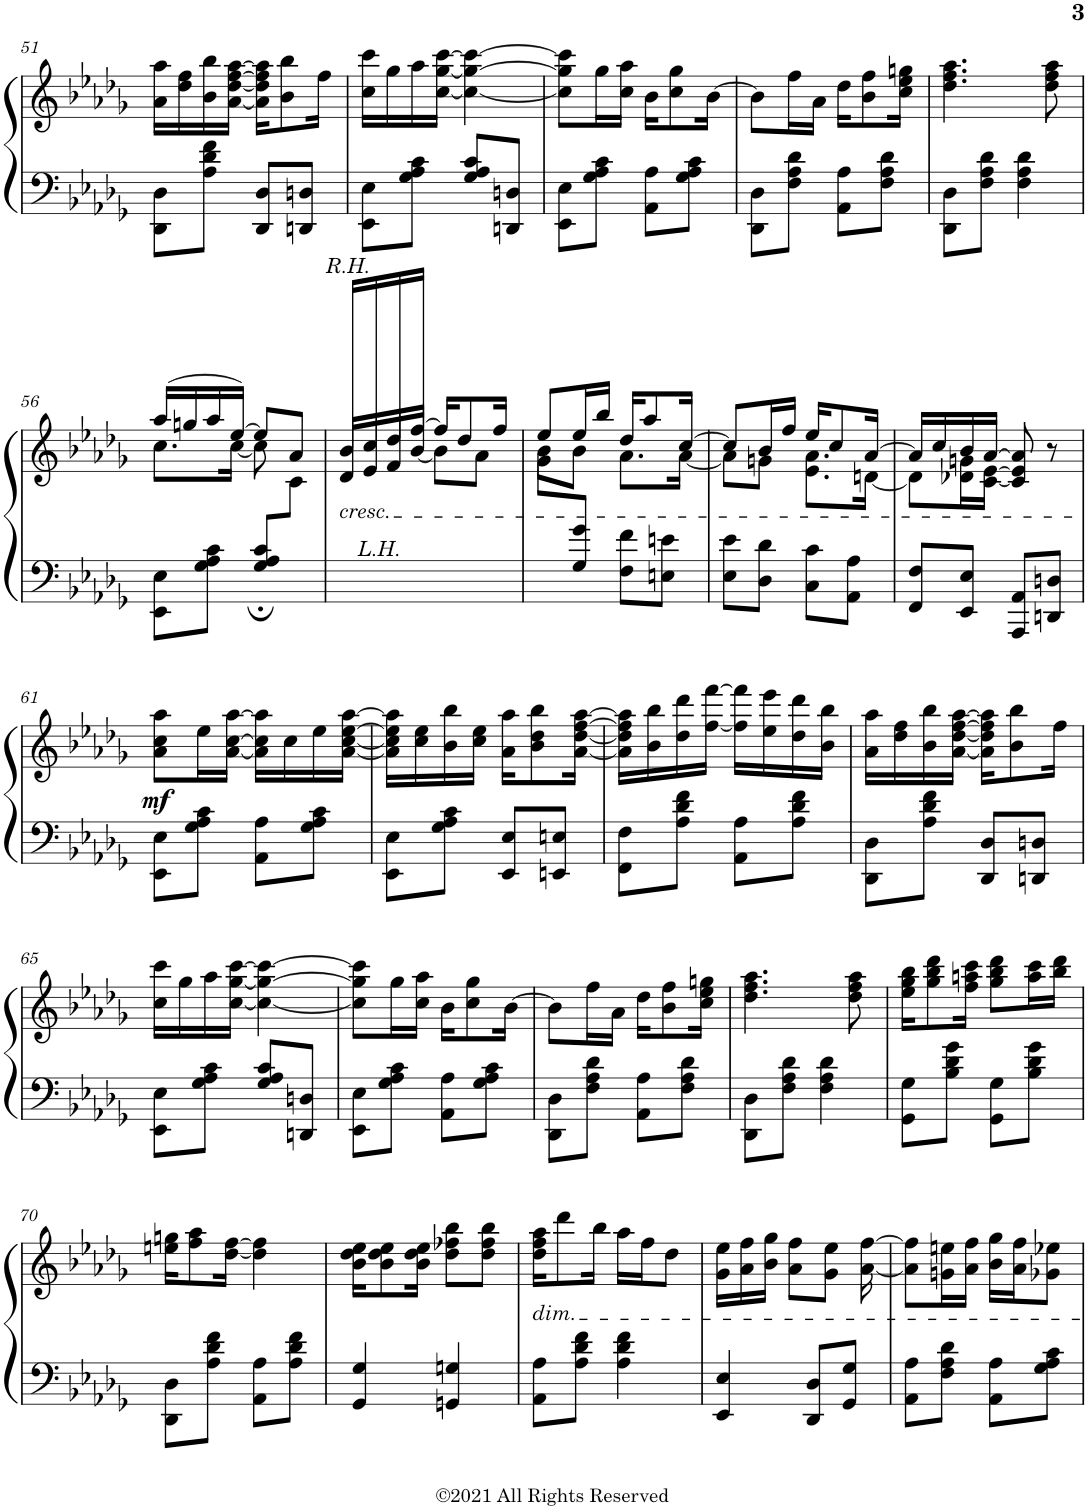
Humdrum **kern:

**kern	**kern	**dynam
*part1	*part1	*part1
*staff2	*staff1	*staff1/2
*I"Honky Tonk Piano	*	*
*I'Hnk. Pno.	*	*
!!LO:PB:g=z
*clefF4	*clefG2	*
*k[b-e-a-d-g-]	*k[b-e-a-d-g-]	*
*M2/4	*M2/4	*
=51	=51	=51
8DD-\ 8D-\L	16a-\ 16aa-\LL	.
.	16dd-\ 16ff\	.
8A-\ 8d-\ 8f\J	16b-\ 16bb-\	.
.	[16a-\ [<16dd-\ [16ff\ [16aa-\JJ	.
8DD-/ 8D-/L	16a-\] 16dd-\] 16ff\] 16aa-\]KL	.
.	8b-\ 8bb-\	.
8DDn/ 8Dn/J	.	.
.	16ff\Jk	.
=52	=52	=52
8EE-\ 8E-\L	16cc\ 16ccc\LL	.
.	16gg-\	.
8G-\ 8A-\ 8c\J	16aa-\	.
.	[16cc\ [<16gg-\ [16ccc\JJ	.
8G-/ 8A-/ 8c/L	4cc\_ 4gg-\_ 4ccc\_	.
8DDn/ 8Dn/J	.	.
=53	=53	=53
8EE-\ 8E-\L	8cc\] 8gg-\] 8ccc\]L	.
8G-\ 8A-\ 8c\J	16gg-\L	.
.	16cc\ 16aa-\JJ	.
8AA-\ 8A-\L	16b-\KL	.
.	8cc\ 8gg-\	.
8G-\ 8A-\ 8c\J	.	.
.	[16b-\Jk	.
=54	=54	=54
8DD-\ 8D-\L	8b-\L]	.
8F\ 8A-\ 8d-\J	16ff\L	.
.	16a-\JJ	.
8AA-\ 8A-\L	16dd-\KL	.
.	8b-\ 8ff\	.
8F\ 8A-\ 8d-\J	.	.
.	16cc\ 16ee-\ 16ggn\Jk	.
=55	=55	=55
8DD-\ 8D-\L	4.dd-\ 4.ff\ 4.aa-\	.
8F\ 8A-\ 8d-\J	.	.
4F\ 4A-\ 4d-\	.	.
.	8dd-\ 8ff\ 8aa-\	.
!!LO:LB:g=z
=56	=56	=56
*	*^	*
*	*	*^	*
8EE-\ 8E-\L	(16aa-/LL	8.cc\L	4.ryy	.
.	16ggn/	.	.	.
8G-\ 8A-\ 8c\J	16aa-/	.	.	.
.	[16ee-/JJ)	[16cc\Jk	.	.
8G-/; 8A-/; 8c/;L	8ee-/L]	8cc\]	.	.
8ryy	8a-/J	8ryy	8c\J	.
=57	=57	=57	=57	=57
!	!LO:TX:a:i:t=R.H.	!	!	!
!	!LO:TX:b:i:t=cresc.	!	!	!
!LO:TX:a:i:t=L.H.	!	!	!	!
*	*	*v	*v	*
2ryy	16b-/LL	16d-/LL	.
.	16cc/	16e-/	.
.	16dd-/	16f/	.
.	[>16ff/JJ	[<16b-/JJ	.
.	16ff/KL]	8b-\L]	.
.	8dd-/	.	.
.	.	8a-\J	.
.	16ff/Jk	.	.
=58	=58	=58	=58
*	*	*^	*
8ryy	8ee-/L	8b-\L	8g-\L	.
8G-/ 8g-/J	16ee-/L	8b-\J	4.ryy	.
.	16bb-/JJ	.	.	.
8F\ 8f\L	16dd-/KL	8.a-\L	.	.
.	8aa-/	.	.	.
8En\ 8en\J	.	.	.	.
.	[16cc/Jk	[16a-\Jk	.	.
*	*	*v	*v	*
=59	=59	=59	=59
8E-\ 8e-\L	8cc/L]	8a-\L]	.
8D-\ 8d-\J	16b-/L	8gn\J	.
.	16ff/JJ	.	.
8C\ 8c\L	16ee-/KL	8.e-\ 8.a-\L	.
.	8cc/	.	.
8AA-\ 8A-\J	.	.	.
.	[16a-/Jk	[16dn\Jk	.
=60	=60	=60	=60
8FF/ 8F/L	16a-/LL]	8d\L]	.
.	16cc/	.	.
8EE-/ 8E-/J	16b-/	16d-X\ 16gn\L	.
.	[16a-/JJ	[16c\ [>16e-\JJ	.
8AAA-/ 8AA-/L	8c/] 8e-/] 8a-/]	4ryy	.
8DDn/ 8Dn/J	8r	.	.
*	*v	*v	*
!!LO:LB:g=z
=61	=61	=61
!	!	!LO:DY:b
8EE-\ 8E-\L	8a-\ 8cc\ 8aa-\L	mf
8G-\ 8A-\ 8c\J	16ee-\L	.
.	[16a-\ [16cc\ [16aa-\JJ	.
8AA-\ 8A-\L	16a-\] 16cc\] 16aa-\]LL	.
.	16cc\	.
8G-\ 8A-\ 8c\J	16ee-\	.
.	[16a-\ [<16cc\ [16ee-\ [16aa-\JJ	.
=62	=62	=62
8EE-\ 8E-\L	16a-\] 16cc\] 16ee-\] 16aa-\]LL	.
.	16cc\ 16ee-\	.
8G-\ 8A-\ 8c\J	16b-\ 16bb-\	.
.	16cc\ 16ee-\JJ	.
8EE-/ 8E-/L	16a-\ 16aa-\KL	.
.	8b-\ 8dd-\ 8bb-\	.
8EEn/ 8En/J	.	.
.	[16a-\ [<16dd-\ [16ff\ [16aa-\Jk	.
=63	=63	=63
8FF\ 8F\L	16a-\] 16dd-\] 16ff\] 16aa-\]LL	.
.	16b-\ 16bb-\	.
8A-\ 8d-\ 8f\J	16dd-\ 16ddd-\	.
.	[16ff\ [16fff\JJ	.
8AA-\ 8A-\L	16ff\] 16fff\]LL	.
.	16ee-\ 16eee-\	.
8A-\ 8d-\ 8f\J	16dd-\ 16ddd-\	.
.	16b-\ 16bb-\JJ	.
=64	=64	=64
8DD-\ 8D-\L	16a-\ 16aa-\LL	.
.	16dd-\ 16ff\	.
8A-\ 8d-\ 8f\J	16b-\ 16bb-\	.
.	[16a-\ [<16dd-\ [16ff\ [16aa-\JJ	.
8DD-/ 8D-/L	16a-\] 16dd-\] 16ff\] 16aa-\]KL	.
.	8b-\ 8bb-\	.
8DDn/ 8Dn/J	.	.
.	16ff\Jk	.
!!LO:LB:g=z
=65	=65	=65
8EE-\ 8E-\L	16cc\ 16ccc\LL	.
.	16gg-\	.
8G-\ 8A-\ 8c\J	16aa-\	.
.	[16cc\ [<16gg-\ [16ccc\JJ	.
8G-/ 8A-/ 8c/L	4cc\_ 4gg-\_ 4ccc\_	.
8DDn/ 8Dn/J	.	.
=66	=66	=66
8EE-\ 8E-\L	8cc\] 8gg-\] 8ccc\]L	.
8G-\ 8A-\ 8c\J	16gg-\L	.
.	16cc\ 16aa-\JJ	.
8AA-\ 8A-\L	16b-\KL	.
.	8cc\ 8gg-\	.
8G-\ 8A-\ 8c\J	.	.
.	[16b-\Jk	.
=67	=67	=67
8DD-\ 8D-\L	8b-\L]	.
8F\ 8A-\ 8d-\J	16ff\L	.
.	16a-\JJ	.
8AA-\ 8A-\L	16dd-\KL	.
.	8b-\ 8ff\	.
8F\ 8A-\ 8d-\J	.	.
.	16cc\ 16ee-\ 16ggn\Jk	.
=68	=68	=68
8DD-\ 8D-\L	4.dd-\ 4.ff\ 4.aa-\	.
8F\ 8A-\ 8d-\J	.	.
4F\ 4A-\ 4d-\	.	.
.	8dd-\ 8ff\ 8aa-\	.
=69	=69	=69
8GG-\ 8G-\L	16ee-\ 16gg-\ 16bb-\KL	.
.	8gg-\ 8bb-\ 8ddd-\	.
8B-\ 8d-\ 8g-\J	.	.
.	16ff\ 16aan\ 16ccc\Jk	.
8GG-\ 8G-\L	8gg-\ 8bb-\ 8ddd-\L	.
8B-\ 8d-\ 8g-\J	16aa\ 16ccc\L	.
.	16bb-\ 16ddd-\JJ	.
!!LO:LB:g=z
=70	=70	=70
8DD-\ 8D-\L	16een\ 16ggn\KL	.
.	8ff\ 8aa-\	.
8A-\ 8d-\ 8f\J	.	.
.	[16dd-\ [16ff\Jk	.
8AA-\ 8A-\L	4dd-\] 4ff\]	.
8A-\ 8d-\ 8f\J	.	.
=71	=71	=71
4GG-/ 4G-/	16b-\ 16dd-\ 16ee-\KL	.
.	8b-\ 8dd-\ 8ee-\	.
.	16b-\ 16dd-\ 16ee-\Jk	.
4GGn/ 4Gn/	8dd-\ 8ff-X\ 8bb-\L	.
.	8dd-\ 8ff-\ 8bb-\J	.
=72	=72	=72
!	!LO:TX:b:i:t=dim.	!
8AA-\ 8A-\L	16dd-\ 16ff\ 16aa-\KL	.
.	8ddd-\	.
8A-\ 8d-\ 8f\J	.	.
.	16bb-\Jk	.
4A-\ 4d-\ 4f\	16aa-\LL	.
.	16ff\J	.
.	8dd-\J	.
=73	=73	=73
4EE-/ 4E-/	16g-\ 16ee-\LL	.
.	16a-\ 16ff\	.
.	16b-\ 16gg-\JJ	.
.	8a-\ 8ff\L	.
8DD-/ 8D-/L	.	.
.	8g-\ 8ee-\J	.
8GG-/ 8G-/J	.	.
.	[16a-\ [16ff\	.
=74	=74	=74
8AA-\ 8A-\L	8a-\] 8ff\]L	.
8F\ 8A-\ 8d-\J	16gn\ 16een\L	.
.	16a-\ 16ff\JJ	.
8AA-\ 8A-\L	16b-\ 16gg-\LL	.
.	16a-\ 16ff\J	.
8G-\ 8A-\ 8c\J	8g-X\ 8ee-X\J	.
=	=	=
*-	*-	*-
